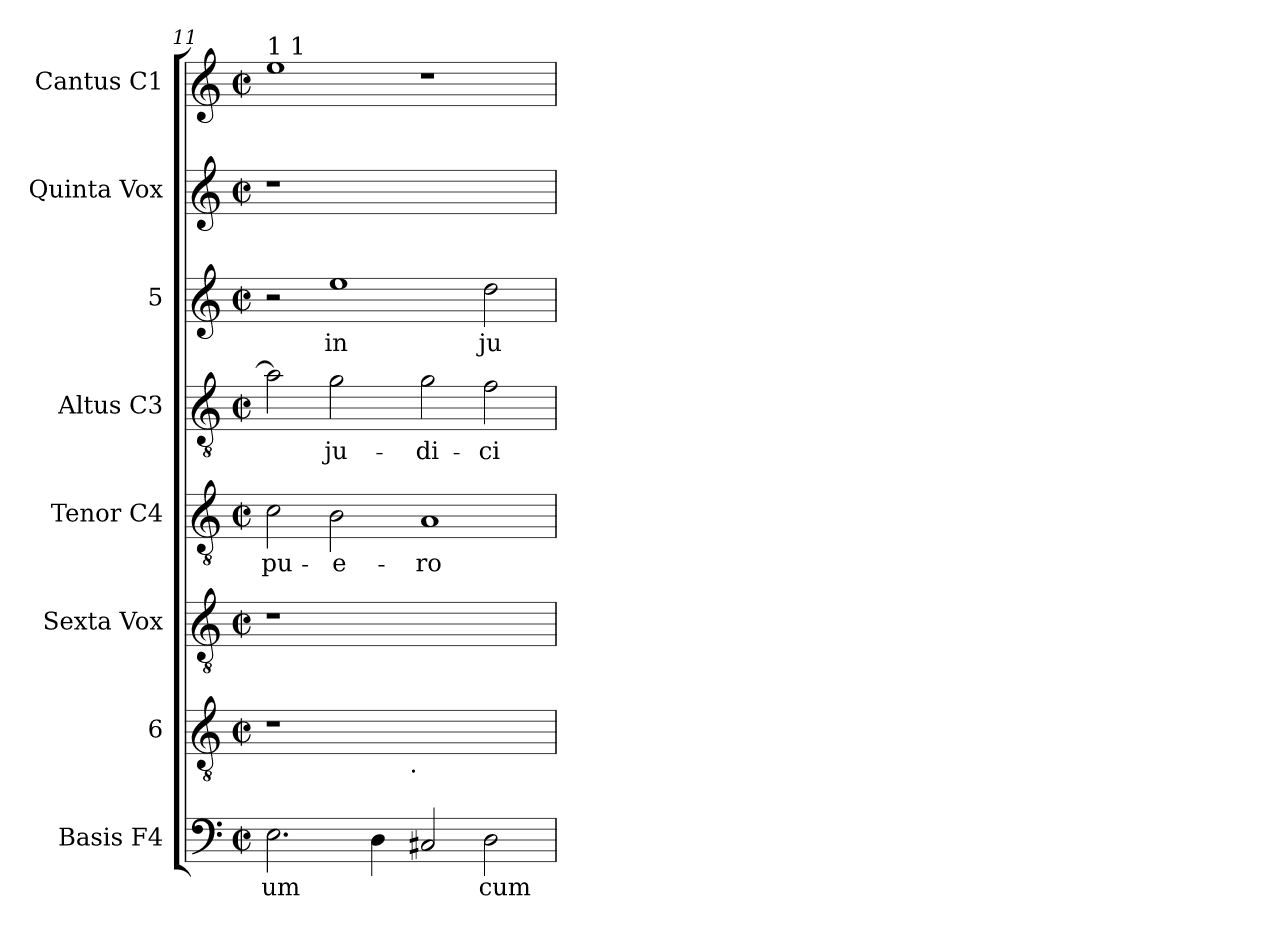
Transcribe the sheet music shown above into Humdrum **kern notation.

**kern	**text	**kern	**kern	**kern	**text	**kern	**text	**kern	**text	**kern	**kern	**text
*part8	*part8	*part7	*part6	*part5	*part5	*part4	*part4	*part3	*part3	*part2	*part1	*part1
*staff8	*staff8	*staff7	*staff6	*staff5	*staff5	*staff4	*staff4	*staff3	*staff3	*staff2	*staff1	*staff1
*I"Basis  F4	*	*I"6	*I"Sexta  Vox	*I"Tenor  C4	*	*I"Altus  C3	*	*I"5	*	*I"Quinta  Vox	*I"Cantus  C1	*
*I'B	*	*	*	*I'T	*	*I'A	*	*	*	*	*I'C	*
!!LO:PB:g=z
*clefF4	*	*clefGv2	*clefGv2	*clefGv2	*	*clefGv2	*	*clefG2	*	*clefG2	*clefG2	*
*k[]	*	*k[]	*k[]	*k[]	*	*k[]	*	*k[]	*	*k[]	*k[]	*
*C:	*	*C:	*C:	*C:	*	*C:	*	*C:	*	*C:	*C:	*
*M2/2	*	*M2/2	*M2/2	*M2/2	*	*M2/2	*	*M2/2	*	*M2/2	*M2/2	*
*met(c|)	*	*met(c|)	*met(c|)	*met(c|)	*	*met(c|)	*	*met(c|)	*	*met(c|)	*met(c|)	*
=11	=11	=11	=11	=11	=11	=11	=11	=11	=11	=11	=11	=11
!	!	!	!	!	!	!	!	!	!	!	!LO:TX:a:t=1 1	!
!	!LO:LY:b:cj	!	!	!	!LO:LY:b:cj	!	!LO:LY:b:cj	!	!	!	!	!LO:LY:b:cj
*	*	*^	*	*	*	*	*	*	*	*	*	*
2.E\	-um	1r	2ryy	1r	2c\	pu-	2a\]	.	2r	.	1r	1ee	.
!	!	!	!	!	!	!LO:LY:b:cj	!	!LO:LY:b:cj	!	!LO:LY:b:cj	!	!	!
.	.	.	4...ryy	.	2B\	-e-	2g\	ju-	1ee	in	.	.	.
!	!LO:LY:b:cj	!	!	!	!	!	!	!	!	!	!	!	!
4D\	.	.	.	.	.	.	.	.	.	.	.	.	.
!	!	!	!LO:TX:b:t=.	!	!	!	!	!	!	!	!	!	!
.	.	.	1ryy	.	.	.	.	.	.	.	.	.	.
!	!LO:LY:b:cj	!	!	!	!	!LO:LY:b:cj	!	!LO:LY:b:cj	!	!	!	!	!
2C#X/	.	1ryy	.	1ryy	1A	-ro	2g\	-di-	.	.	1ryy	1r	.
!	!LO:LY:b:cj	!	!	!	!	!	!	!LO:LY:b:cj	!	!LO:LY:b:cj	!	!	!
2D\	cum	.	.	.	.	.	2f\	-ci-	2dd\	ju-	.	.	.
.	.	.	32ryy	.	.	.	.	.	.	.	.	.	.
*	*	*v	*v	*	*	*	*	*	*	*	*	*	*
=	=	=	=	=	=	=	=	=	=	=	=	=
*-	*-	*-	*-	*-	*-	*-	*-	*-	*-	*-	*-	*-
